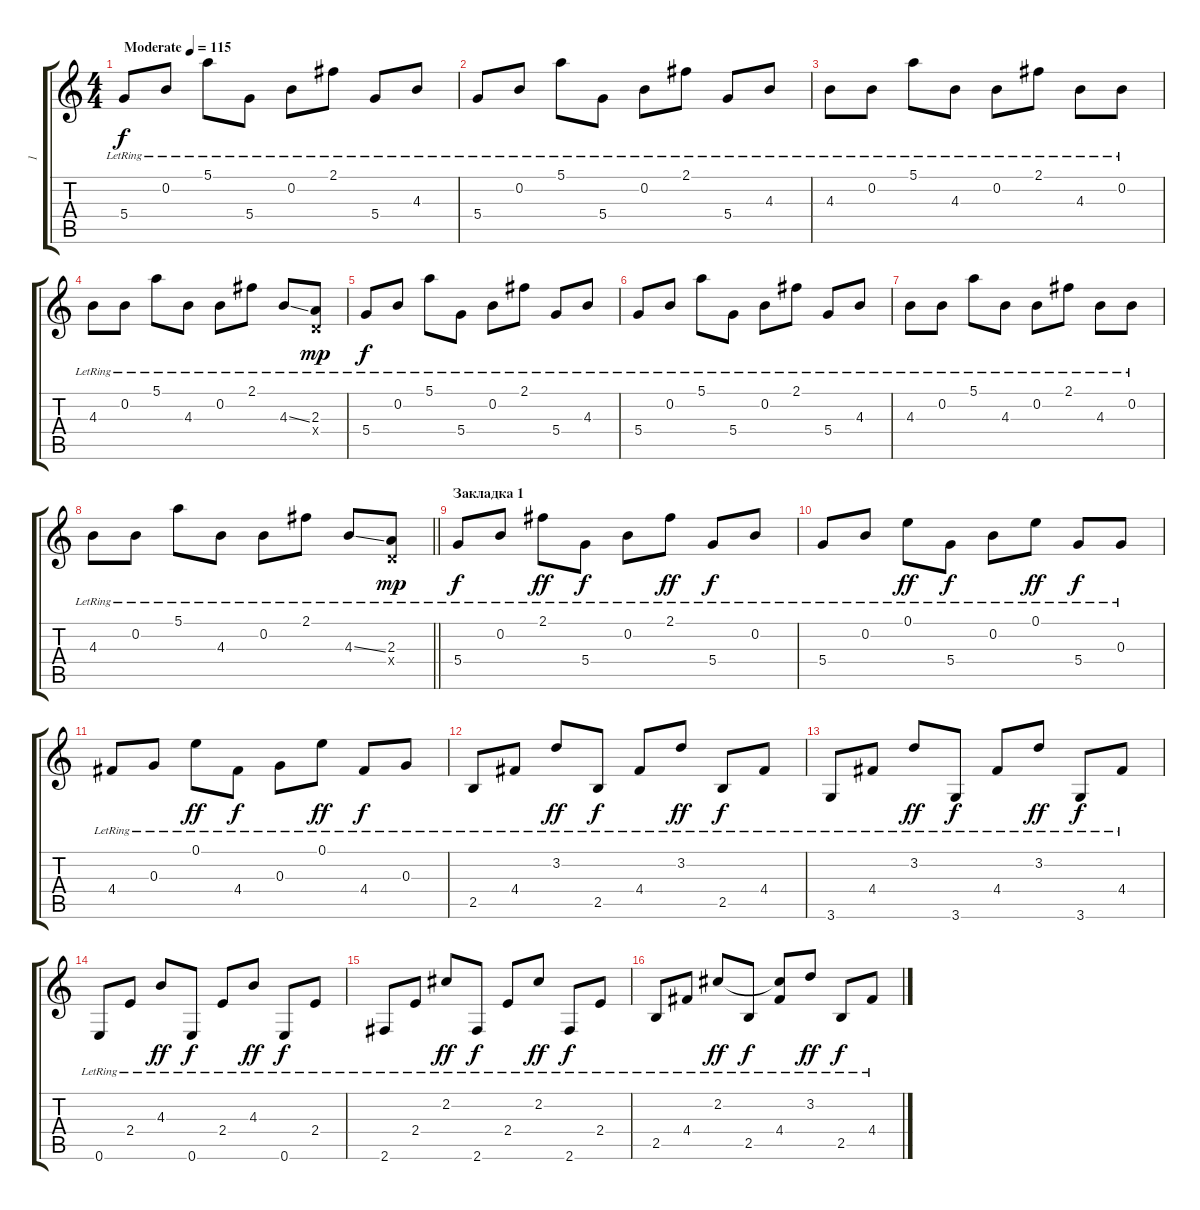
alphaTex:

\track ("1" "1") {instrument acousticguitarsteel}
\staff {score tabs}
\tuning (E4 B3 G3 D3 A2 E2) {hide}
\ts (4 4)
\tempo (115 "Moderate")
\clef g2
\ks c
5.4{lr}.8{dy f instrument acousticguitarsteel} 0.2{lr}.8 5.1{lr}.8 5.4{lr}.8 0.2{lr}.8 2.1{lr}.8 5.4{lr}.8 4.3{lr}.8 |
5.4{lr}.8 0.2{lr}.8 5.1{lr}.8 5.4{lr}.8 0.2{lr}.8 2.1{lr}.8 5.4{lr}.8 4.3{lr}.8 |
4.3{lr}.8 0.2{lr}.8 5.1{lr}.8 4.3{lr}.8 0.2{lr}.8 2.1{lr}.8 4.3{lr}.8 0.2{lr}.8 |
4.3{lr}.8 0.2{lr}.8 5.1{lr}.8 4.3{lr}.8 0.2{lr}.8 2.1{lr}.8 4.3{ss lr}.8 (2.3{lr} 0.4{x}).8{dy mp} |
5.4{lr}.8{dy f} 0.2{lr}.8 5.1{lr}.8 5.4{lr}.8 0.2{lr}.8 2.1{lr}.8 5.4{lr}.8 4.3{lr}.8 |
5.4{lr}.8 0.2{lr}.8 5.1{lr}.8 5.4{lr}.8 0.2{lr}.8 2.1{lr}.8 5.4{lr}.8 4.3{lr}.8 |
4.3{lr}.8 0.2{lr}.8 5.1{lr}.8 4.3{lr}.8 0.2{lr}.8 2.1{lr}.8 4.3{lr}.8 0.2{lr}.8 |
\barLineRight lightlight
4.3{lr}.8 0.2{lr}.8 5.1{lr}.8 4.3{lr}.8 0.2{lr}.8 2.1{lr}.8 4.3{ss lr}.8 (2.3{lr} 0.4{x}).8{dy mp} |
\section ("" "Закладка 1")
5.4{lr}.8{dy f} 0.2{lr}.8 2.1{lr}.8{dy ff} 5.4{lr}.8{dy f} 0.2{lr}.8 2.1{lr}.8{dy ff} 5.4{lr}.8{dy f} 0.2{lr}.8 |
5.4{lr}.8 0.2{lr}.8 0.1{lr}.8{dy ff} 5.4{lr}.8{dy f} 0.2{lr}.8 0.1{lr}.8{dy ff} 5.4{lr}.8{dy f} 0.3{lr}.8 |
4.4{lr}.8 0.3{lr}.8 0.1{lr}.8{dy ff} 4.4{lr}.8{dy f} 0.3{lr}.8 0.1{lr}.8{dy ff} 4.4{lr}.8{dy f} 0.3{lr}.8 |
2.5{lr}.8 4.4{lr}.8 3.2{lr}.8{dy ff} 2.5{lr}.8{dy f} 4.4{lr}.8 3.2{lr}.8{dy ff} 2.5{lr}.8{dy f} 4.4{lr}.8 |
3.6{lr}.8 4.4{lr}.8 3.2{lr}.8{dy ff} 3.6{lr}.8{dy f} 4.4{lr}.8 3.2{lr}.8{dy ff} 3.6{lr}.8{dy f} 4.4{lr}.8 |
0.6{lr}.8 2.4{lr}.8 4.3{lr}.8{dy ff} 0.6{lr}.8{dy f} 2.4{lr}.8 4.3{lr}.8{dy ff} 0.6{lr}.8{dy f} 2.4{lr}.8 |
2.6{lr}.8 2.4{lr}.8 2.2{lr}.8{dy ff} 2.6{lr}.8{dy f} 2.4{lr}.8 2.2{lr}.8{dy ff} 2.6{lr}.8{dy f} 2.4{lr}.8 |
2.5{lr}.8 4.4{lr}.8 2.2{lr}.8{dy ff} 2.5{lr}.8{dy f} (2.2{t} 4.4{lr}).8 3.2{lr}.8{dy ff} 2.5{lr}.8{dy f} 4.4{lr}.8
